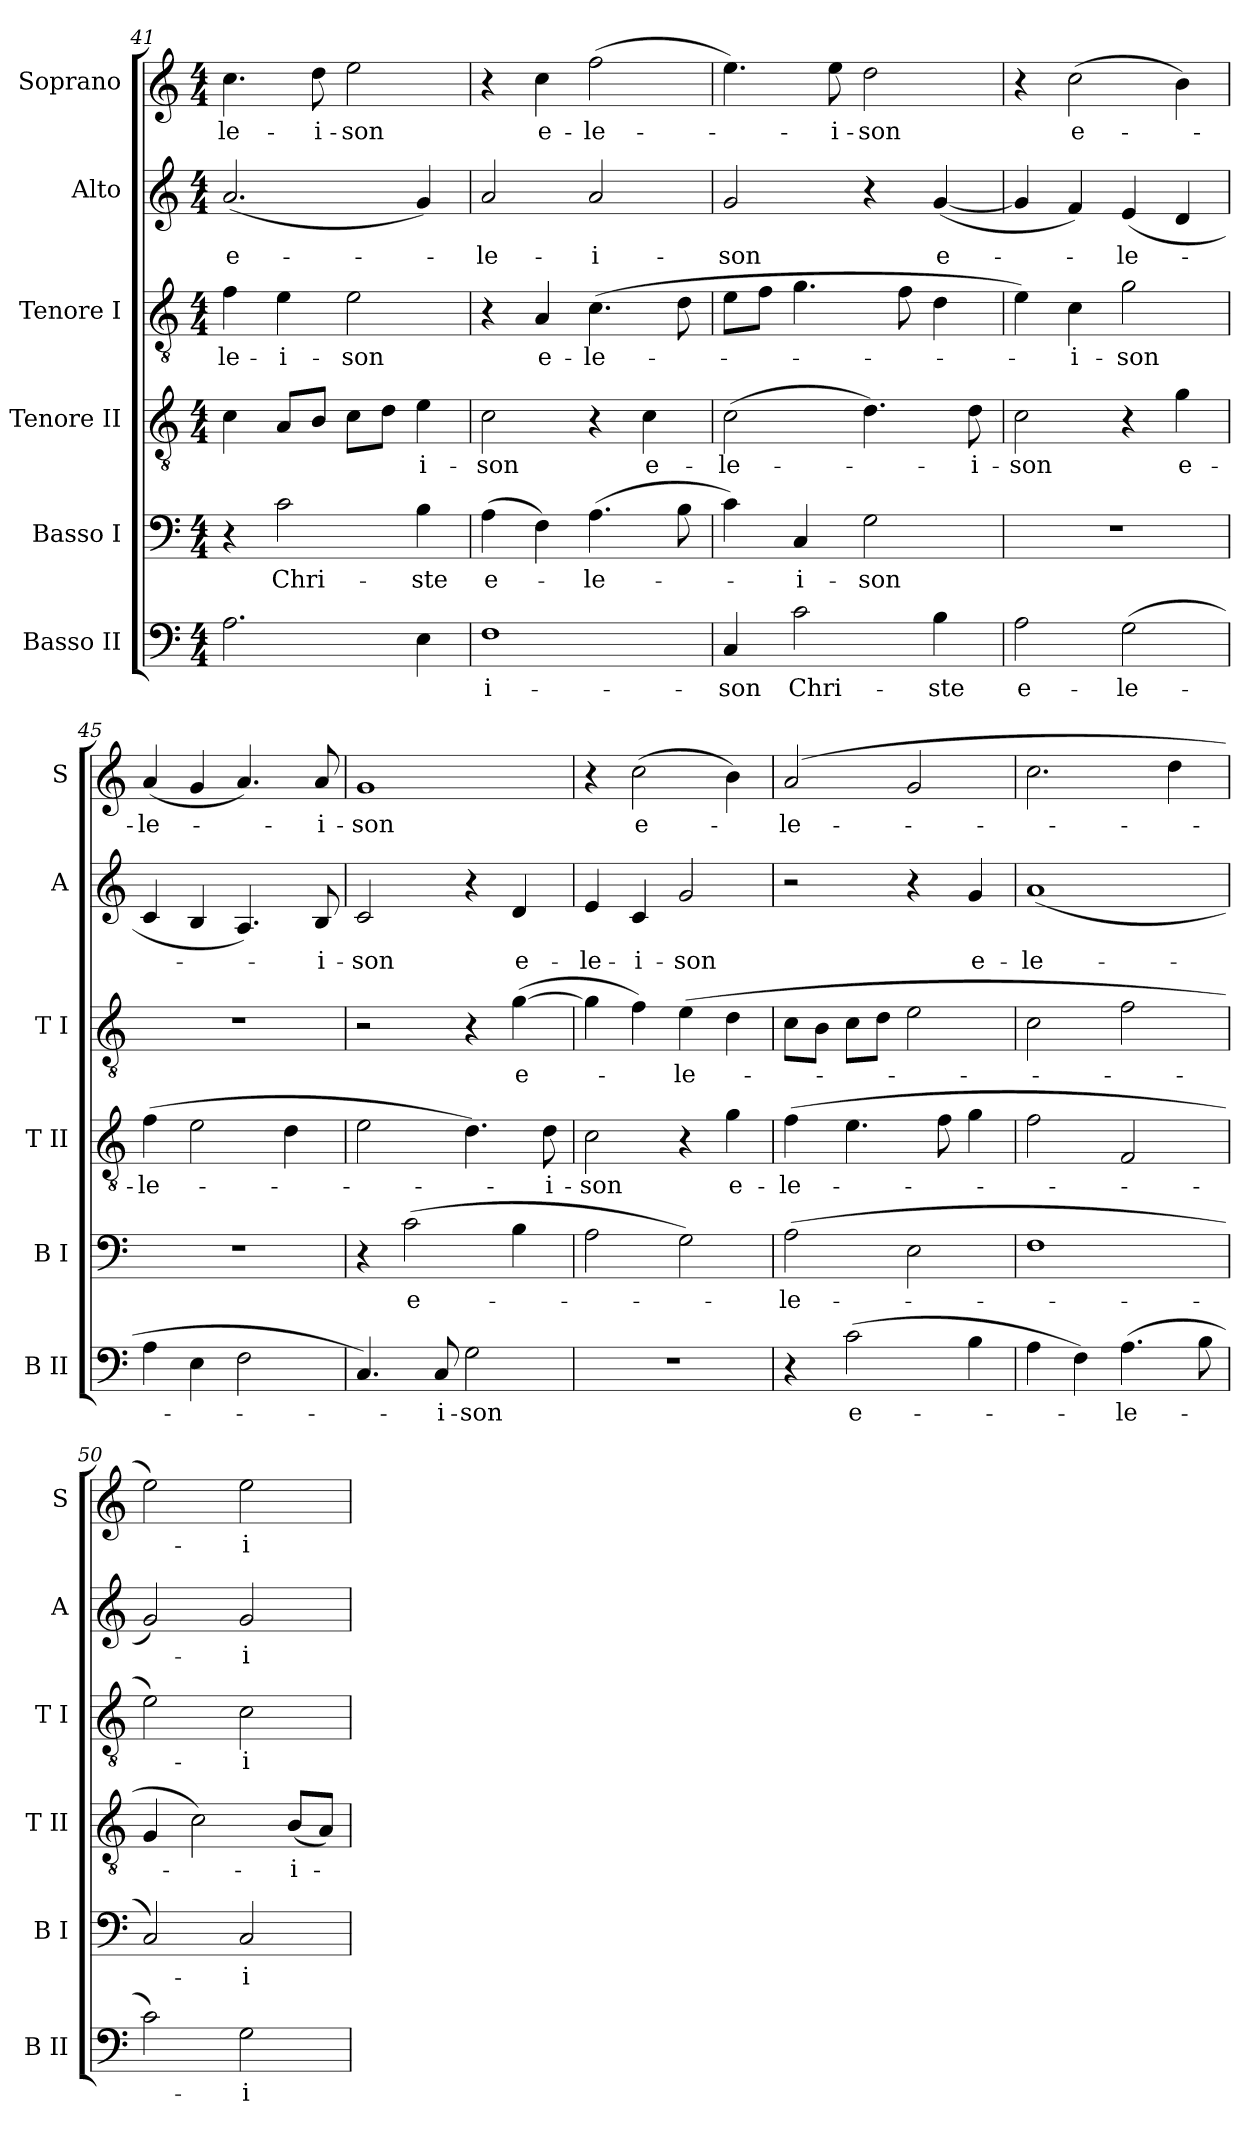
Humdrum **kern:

**kern	**text	**kern	**text	**kern	**text	**kern	**text	**kern	**text	**kern	**text
*part6	*part6	*part5	*part5	*part4	*part4	*part3	*part3	*part2	*part2	*part1	*part1
*staff6	*staff6	*staff5	*staff5	*staff4	*staff4	*staff3	*staff3	*staff2	*staff2	*staff1	*staff1
*I"Basso II	*	*I"Basso I	*	*I"Tenore II	*	*I"Tenore I	*	*I"Alto	*	*I"Soprano	*
*I'B II	*	*I'B I	*	*I'T II	*	*I'T I	*	*I'A	*	*I'S	*
*clefF4	*	*clefF4	*	*clefGv2	*	*clefGv2	*	*clefG2	*	*clefG2	*
*k[]	*	*k[]	*	*k[]	*	*k[]	*	*k[]	*	*k[]	*
*C:	*	*C:	*	*C:	*	*C:	*	*C:	*	*C:	*
*M4/4	*	*M4/4	*	*M4/4	*	*M4/4	*	*M4/4	*	*M4/4	*
=41	=41	=41	=41	=41	=41	=41	=41	=41	=41	=41	=41
!	!	!	!	!	!	!	!LO:LY:b	!	!LO:LY:b	!	!LO:LY:b
2.A\	.	4r	.	4c\	.	4f\	-le-	(<2.a/	e-	4.cc\	-le-
!	!	!	!LO:LY:b	!	!	!	!LO:LY:b	!	!	!	!
.	.	2c\	Chri-	8A/L	.	4e\	-i-	.	.	.	.
!	!	!	!	!	!	!	!	!	!	!	!LO:LY:b
.	.	.	.	8B/J	.	.	.	.	.	8dd\	-i-
!	!	!	!	!	!	!	!LO:LY:b	!	!	!	!LO:LY:b
.	.	.	.	8c\L	.	2e\	-son	.	.	2ee\	-son
.	.	.	.	8d\J	.	.	.	.	.	.	.
!	!	!	!LO:LY:b	!	!LO:LY:b	!	!	!	!	!	!
4E\	.	4B\	-ste	4e\	-i-	.	.	4g/)	.	.	.
=42	=42	=42	=42	=42	=42	=42	=42	=42	=42	=42	=42
!	!LO:LY:b	!	!LO:LY:b	!	!LO:LY:b	!	!	!	!LO:LY:b	!	!
1F	-i-	(>4A\	e-	2c\	-son	4r	.	2a/	-le-	4r	.
!	!	!	!	!	!	!	!LO:LY:b	!	!	!	!LO:LY:b
.	.	4F\)	.	.	.	4A/	e-	.	.	4cc\	e-
!	!	!	!LO:LY:b	!	!	!	!LO:LY:b	!	!LO:LY:b	!	!LO:LY:b
.	.	(>4.A\	-le-	4r	.	(>4.c\	-le-	2a/	-i-	(>2ff\	-le-
!	!	!	!	!	!LO:LY:b	!	!	!	!	!	!
.	.	.	.	4c\	e-	.	.	.	.	.	.
.	.	8B\	.	.	.	8d\	.	.	.	.	.
=43	=43	=43	=43	=43	=43	=43	=43	=43	=43	=43	=43
!	!LO:LY:b	!	!	!	!LO:LY:b	!	!	!	!LO:LY:b	!	!
4C/	-son	4c\)	.	(>2c\	-le-	8e\L	.	2g/	-son	4.ee\)	.
.	.	.	.	.	.	8f\J	.	.	.	.	.
!	!LO:LY:b	!	!LO:LY:b	!	!	!	!	!	!	!	!
2c\	Chri-	4C/	-i-	.	.	4.g\	.	.	.	.	.
!	!	!	!	!	!	!	!	!	!	!	!LO:LY:b
.	.	.	.	.	.	.	.	.	.	8ee\	-i-
!	!	!	!LO:LY:b	!	!	!	!	!	!	!	!LO:LY:b
.	.	2G\	-son	4.d\)	.	.	.	4r	.	2dd\	-son
.	.	.	.	.	.	8f\	.	.	.	.	.
!	!LO:LY:b	!	!	!	!	!	!	!	!LO:LY:b	!	!
4B\	-ste	.	.	.	.	4d\	.	(>[4g/	e-	.	.
!	!	!	!	!	!LO:LY:b	!	!	!	!	!	!
.	.	.	.	8d\	-i-	.	.	.	.	.	.
!!LO:PB:g=z
=44	=44	=44	=44	=44	=44	=44	=44	=44	=44	=44	=44
!	!LO:LY:b	!	!	!	!LO:LY:b	!	!	!	!	!	!
2A\	e-	1r	.	2c\	-son	4e\)	.	4g/]	.	4r	.
!	!	!	!	!	!	!	!LO:LY:b	!	!	!	!LO:LY:b
.	.	.	.	.	.	4c\	-i-	4f/)	.	(>2cc\	e-
!	!LO:LY:b	!	!	!	!	!	!LO:LY:b	!	!LO:LY:b	!	!
(>2G\	-le-	.	.	4r	.	2g\	-son	(<4e/	-le-	.	.
!	!	!	!	!	!LO:LY:b	!	!	!	!	!	!
.	.	.	.	4g\	e-	.	.	4d/	.	4b\)	.
=45	=45	=45	=45	=45	=45	=45	=45	=45	=45	=45	=45
!	!	!	!	!	!LO:LY:b	!	!	!	!	!	!LO:LY:b
4A\	.	1r	.	(>4f\	-le-	1r	.	4c/	.	(<4a/	-le-
4E\	.	.	.	2e\	.	.	.	4B/	.	4g/	.
2F\	.	.	.	.	.	.	.	4.A/)	.	4.a/)	.
.	.	.	.	4d\	.	.	.	.	.	.	.
!	!	!	!	!	!	!	!	!	!LO:LY:b	!	!LO:LY:b
.	.	.	.	.	.	.	.	8B/	-i-	8a/	-i-
=46	=46	=46	=46	=46	=46	=46	=46	=46	=46	=46	=46
!	!	!	!	!	!	!	!	!	!LO:LY:b	!	!LO:LY:b
4.C/)	.	4r	.	2e\	.	2r	.	2c/	-son	1g	-son
!	!	!	!LO:LY:b	!	!	!	!	!	!	!	!
.	.	(>2c\	e-	.	.	.	.	.	.	.	.
!	!LO:LY:b	!	!	!	!	!	!	!	!	!	!
8C/	-i-	.	.	.	.	.	.	.	.	.	.
!	!LO:LY:b	!	!	!	!	!	!	!	!	!	!
2G\	-son	.	.	4.d\)	.	4r	.	4r	.	.	.
!	!	!	!	!	!	!	!LO:LY:b	!	!LO:LY:b	!	!
.	.	4B\	.	.	.	(>[4g\	e-	4d/	e-	.	.
!	!	!	!	!	!LO:LY:b	!	!	!	!	!	!
.	.	.	.	8d\	-i-	.	.	.	.	.	.
=47	=47	=47	=47	=47	=47	=47	=47	=47	=47	=47	=47
!	!	!	!	!	!LO:LY:b	!	!	!	!LO:LY:b	!	!
1r	.	2A\	.	2c\	-son	4g\]	.	4e/	-le-	4r	.
!	!	!	!	!	!	!	!	!	!LO:LY:b	!	!LO:LY:b
.	.	.	.	.	.	4f\)	.	4c/	-i-	(>2cc\	e-
!	!	!	!	!	!	!	!LO:LY:b	!	!LO:LY:b	!	!
.	.	2G\)	.	4r	.	(>4e\	-le-	2g/	-son	.	.
!	!	!	!	!	!LO:LY:b	!	!	!	!	!	!
.	.	.	.	4g\	e-	4d\	.	.	.	4b\)	.
=48	=48	=48	=48	=48	=48	=48	=48	=48	=48	=48	=48
!	!	!	!LO:LY:b	!	!LO:LY:b	!	!	!	!	!	!LO:LY:b
4r	.	(>2A\	-le-	(>4f\	-le-	8c\L	.	2r	.	(>2a/	-le-
.	.	.	.	.	.	8B\J	.	.	.	.	.
!	!LO:LY:b	!	!	!	!	!	!	!	!	!	!
(>2c\	e-	.	.	4.e\	.	8c\L	.	.	.	.	.
.	.	.	.	.	.	8d\J	.	.	.	.	.
.	.	2E\	.	.	.	2e\	.	4r	.	2g/	.
.	.	.	.	8f\	.	.	.	.	.	.	.
!	!	!	!	!	!	!	!	!	!LO:LY:b	!	!
4B\	.	.	.	4g\	.	.	.	4g/	e-	.	.
=49	=49	=49	=49	=49	=49	=49	=49	=49	=49	=49	=49
!	!	!	!	!	!	!	!	!	!LO:LY:b	!	!
4A\	.	1F	.	2f\	.	2c\	.	(<1a	-le-	2.cc\	.
4F\)	.	.	.	.	.	.	.	.	.	.	.
!	!LO:LY:b	!	!	!	!	!	!	!	!	!	!
(>4.A\	-le-	.	.	2F/	.	2f\	.	.	.	.	.
.	.	.	.	.	.	.	.	.	.	4dd\	.
8B\	.	.	.	.	.	.	.	.	.	.	.
!!LO:PB:g=z
=50	=50	=50	=50	=50	=50	=50	=50	=50	=50	=50	=50
2c\)	.	2C/)	.	4G/	.	2e\)	.	2g/)	.	2ee\)	.
.	.	.	.	2c\)	.	.	.	.	.	.	.
!	!LO:LY:b	!	!LO:LY:b	!	!	!	!LO:LY:b	!	!LO:LY:b	!	!LO:LY:b
2G\	-i-	2C/	-i-	.	.	2c\	-i-	2g/	-i-	2ee\	-i-
!	!	!	!	!	!LO:LY:b	!	!	!	!	!	!
.	.	.	.	(<8B/L	-i-	.	.	.	.	.	.
.	.	.	.	8A/J)	.	.	.	.	.	.	.
=	=	=	=	=	=	=	=	=	=	=	=
*-	*-	*-	*-	*-	*-	*-	*-	*-	*-	*-	*-
